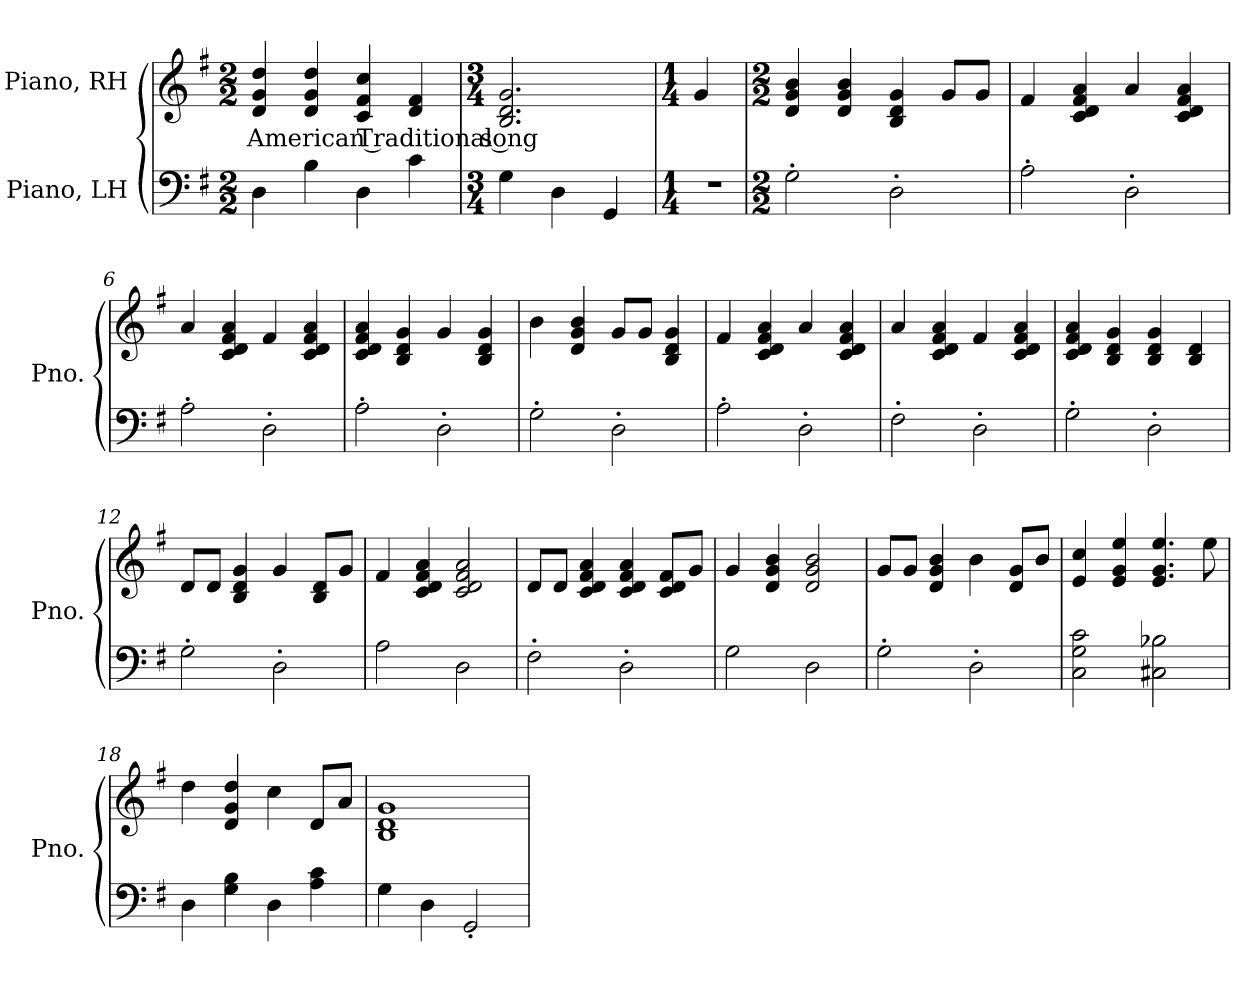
**kern	**kern	**text
*part2	*part1	*part1
*staff2	*staff1	*staff1
*I"Piano, LH	*I"Piano, RH	*
*I'Pno.	*I'Pno.	*
*clefF4	*clefG2	*
*k[f#]	*k[f#]	*
*M2/2	*M2/2	*
*MM100	*MM100	*
=1	=1	=1
!	!	!LO:LY:b
4D\	4d/ 4g/ 4dd/	American Traditional song
4B\	4d/ 4g/ 4dd/	.
4D\	4c/ 4f#/ 4cc/	.
4c\	4d/ 4f#/	.
=2	=2	=2
*M3/4	*M3/4	*
4G\	2.B/ 2.d/ 2.g/	.
4D\	.	.
4GG/	.	.
=3	=3	=3
*M1/4	*M1/4	*
4r	4g/	.
=4	=4	=4
*M2/2	*M2/2	*
2G'\	4d/ 4g/ 4b/	.
.	4d/ 4g/ 4b/	.
2D'\	4B/ 4d/ 4g/	.
.	8g/L	.
.	8g/J	.
=5	=5	=5
2A'\	4f#/	.
.	4c/ 4d/ 4f#/ 4a/	.
2D'\	4a/	.
.	4c/ 4d/ 4f#/ 4a/	.
!!LO:LB:g=z
=6	=6	=6
2A'\	4a/	.
.	4c/ 4d/ 4f#/ 4a/	.
2D'\	4f#/	.
.	4c/ 4d/ 4f#/ 4a/	.
=7	=7	=7
2A'\	4c/ 4d/ 4f#/ 4a/	.
.	4B/ 4d/ 4g/	.
2D'\	4g/	.
.	4B/ 4d/ 4g/	.
=8	=8	=8
2G'\	4b\	.
.	4d/ 4g/ 4b/	.
2D'\	8g/L	.
.	8g/J	.
.	4B/ 4d/ 4g/	.
=9	=9	=9
2A'\	4f#/	.
.	4c/ 4d/ 4f#/ 4a/	.
2D'\	4a/	.
.	4c/ 4d/ 4f#/ 4a/	.
=10	=10	=10
2F#'\	4a/	.
.	4c/ 4d/ 4f#/ 4a/	.
2D'\	4f#/	.
.	4c/ 4d/ 4f#/ 4a/	.
=11	=11	=11
2G'\	4c/ 4d/ 4f#/ 4a/	.
.	4B/ 4d/ 4g/	.
2D'\	4B/ 4d/ 4g/	.
.	4B/ 4d/	.
!!LO:LB:g=z
=12	=12	=12
2G'\	8d/L	.
.	8d/J	.
.	4B/ 4d/ 4g/	.
2D'\	4g/	.
.	8B/ 8d/L	.
.	8g/J	.
=13	=13	=13
2A\	4f#/	.
.	4c/ 4d/ 4f#/ 4a/	.
2D\	2c/ 2d/ 2f#/ 2a/	.
=14	=14	=14
2F#'\	8d/L	.
.	8d/J	.
.	4c/ 4d/ 4f#/ 4a/	.
2D'\	4c/ 4d/ 4f#/ 4a/	.
.	8c/ 8d/ 8f#/L	.
.	8g/J	.
=15	=15	=15
2G\	4g/	.
.	4d/ 4g/ 4b/	.
2D\	2d/ 2g/ 2b/	.
=16	=16	=16
2G'\	8g/L	.
.	8g/J	.
.	4d/ 4g/ 4b/	.
2D'\	4b\	.
.	8d/ 8g/L	.
.	8b/J	.
=17	=17	=17
2C\ 2G\ 2c\	4e/ 4cc/	.
.	4e/ 4g/ 4ee/	.
2C#X\ 2B-X\	4.e/ 4.g/ 4.ee/	.
.	8ee\	.
!!LO:LB:g=z
=18	=18	=18
4D\	4dd\	.
4G\ 4B\	4d/ 4g/ 4dd/	.
4D\	4cc\	.
4A\ 4c\	8d/L	.
.	8a/J	.
=19	=19	=19
4G\	1B 1d 1g	.
4D\	.	.
2GG'/	.	.
=	=	=
*-	*-	*-
